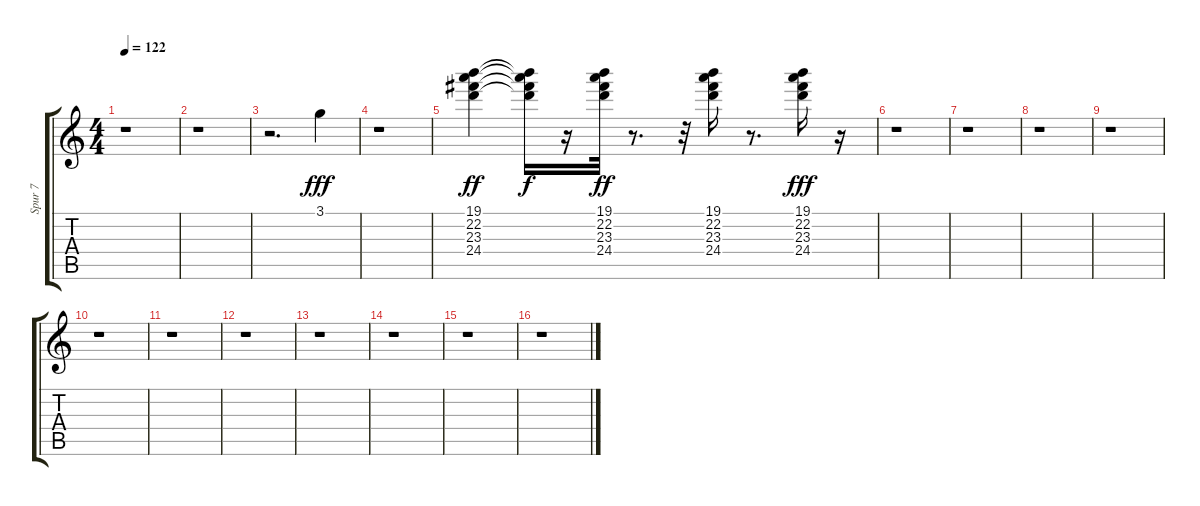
\track ("Spur 7" "Spur 7") {instrument electricguitarclean}
\staff {score tabs}
\tuning (E4 B3 G3 D3 A2 E2) {hide}
\ts (4 4)
\tempo 122
\clef g2
\ks c
r.1{dy ff} |
r.1 |
r.2{d} 3.1.4{dy fff} |
r.1 |
(19.1 22.2 23.3 24.4).4{dy ff} (19.1{t} 22.2{t} 23.3{t} 24.4{t}).16{dy f} r.16 (19.1 22.2 23.3 24.4).32{dy ff} r.8{d} r.32 (19.1 22.2 23.3 24.4).16 r.8{d} (19.1 22.2 23.3 24.4).16{dy fff} r.16 |
r.1 |
r.1 |
r.1 |
r.1 |
r.1 |
r.1 |
r.1 |
r.1 |
r.1 |
r.1 |
r.1
